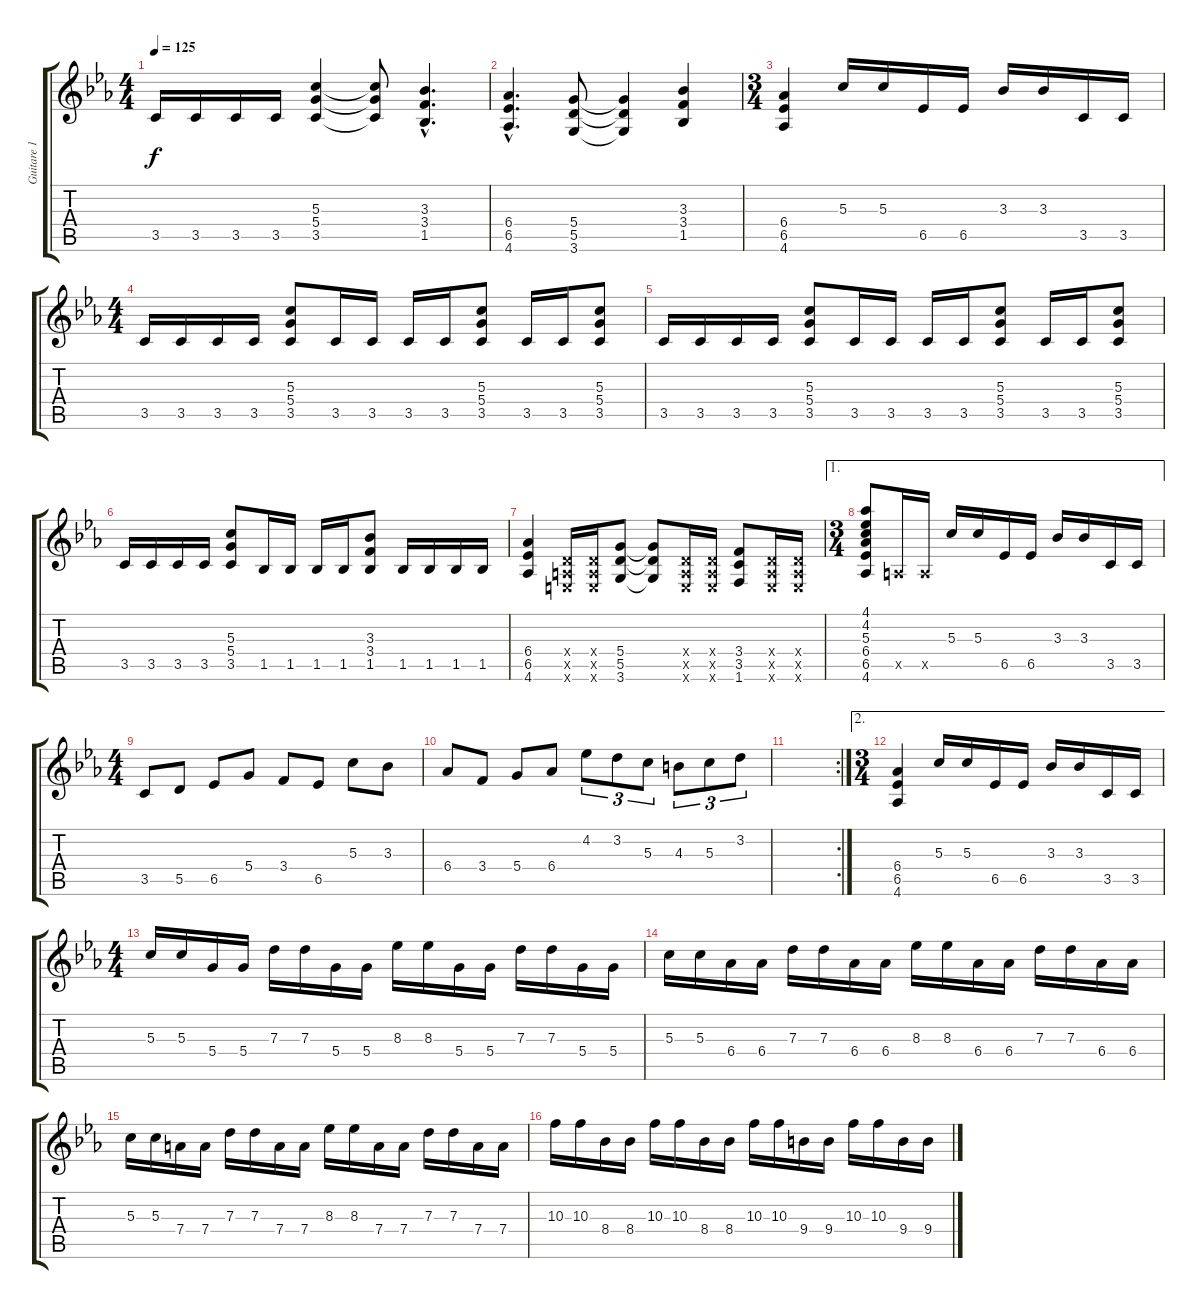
\track ("Guitare 1" "Guitare 1") {instrument distortionguitar}
\staff {score tabs}
\tuning (E4 B3 G3 D3 A2 E2) {hide}
\ts (4 4)
\tempo 125
\clef g2
\ks eb
3.5.16{dy f} 3.5.16 3.5.16 3.5.16 (5.3 5.4 3.5).4 (5.3{t} 5.4{t} 3.5{t}).8 (3.3{hac} 3.4{hac} 1.5{hac}).4{d} |
(6.4{hac} 6.5{hac} 4.6{hac}).4{d} (5.4 5.5 3.6).8 (5.4{t} 5.5{t} 3.6{t}).4 (3.3 3.4 1.5).4 |
\ts (3 4)
(6.4 6.5 4.6).4 5.3.16 5.3.16 6.5.16 6.5.16 3.3.16 3.3.16 3.5.16 3.5.16 |
\ts (4 4)
3.5.16 3.5.16 3.5.16 3.5.16 (5.3 5.4 3.5).8 3.5.16 3.5.16 3.5.16 3.5.16 (5.3 5.4 3.5).8 3.5.16 3.5.16 (5.3 5.4 3.5).8 |
3.5.16 3.5.16 3.5.16 3.5.16 (5.3 5.4 3.5).8 3.5.16 3.5.16 3.5.16 3.5.16 (5.3 5.4 3.5).8 3.5.16 3.5.16 (5.3 5.4 3.5).8 |
3.5.16 3.5.16 3.5.16 3.5.16 (5.3 5.4 3.5).8 1.5.16 1.5.16 1.5.16 1.5.16 (3.3 3.4 1.5).8 1.5.16 1.5.16 1.5.16 1.5.16 |
(6.4 6.5 4.6).4 (0.4{x} 0.5{x} 0.6{x}).16 (0.4{x} 0.5{x} 0.6{x}).16 (5.4 5.5 3.6).8 (5.4{t} 5.5{t} 3.6{t}).8 (0.4{x} 0.5{x} 0.6{x}).16 (0.4{x} 0.5{x} 0.6{x}).16 (3.4 3.5 1.6).8 (0.4{x} 0.5{x} 0.6{x}).16 (0.4{x} 0.5{x} 0.6{x}).16 |
\ae 1
\ts (3 4)
(4.1 4.2 5.3 6.4 6.5 4.6).8 0.5{x}.16 0.5{x}.16 5.3.16 5.3.16 6.5.16 6.5.16 3.3.16 3.3.16 3.5.16 3.5.16 |
\ts (4 4)
3.5.8 5.5.8 6.5.8 5.4.8 3.4.8 6.5.8 5.3.8 3.3.8 |
6.4.8 3.4.8 5.4.8 6.4.8 4.2.8{tu (3 2)} 3.2.8{tu (3 2)} 5.3.8{tu (3 2)} 4.3.8{tu (3 2)} 5.3.8{tu (3 2)} 3.2.8{tu (3 2)} |
\rc 2
|
\ae 2
\ts (3 4)
(6.4 6.5 4.6).4 5.3.16 5.3.16 6.5.16 6.5.16 3.3.16 3.3.16 3.5.16 3.5.16 |
\ts (4 4)
5.3.16 5.3.16 5.4.16 5.4.16 7.3.16 7.3.16 5.4.16 5.4.16 8.3.16 8.3.16 5.4.16 5.4.16 7.3.16 7.3.16 5.4.16 5.4.16 |
5.3.16 5.3.16 6.4.16 6.4.16 7.3.16 7.3.16 6.4.16 6.4.16 8.3.16 8.3.16 6.4.16 6.4.16 7.3.16 7.3.16 6.4.16 6.4.16 |
5.3.16 5.3.16 7.4.16 7.4.16 7.3.16 7.3.16 7.4.16 7.4.16 8.3.16 8.3.16 7.4.16 7.4.16 7.3.16 7.3.16 7.4.16 7.4.16 |
10.3.16 10.3.16 8.4.16 8.4.16 10.3.16 10.3.16 8.4.16 8.4.16 10.3.16 10.3.16 9.4.16 9.4.16 10.3.16 10.3.16 9.4.16 9.4.16
